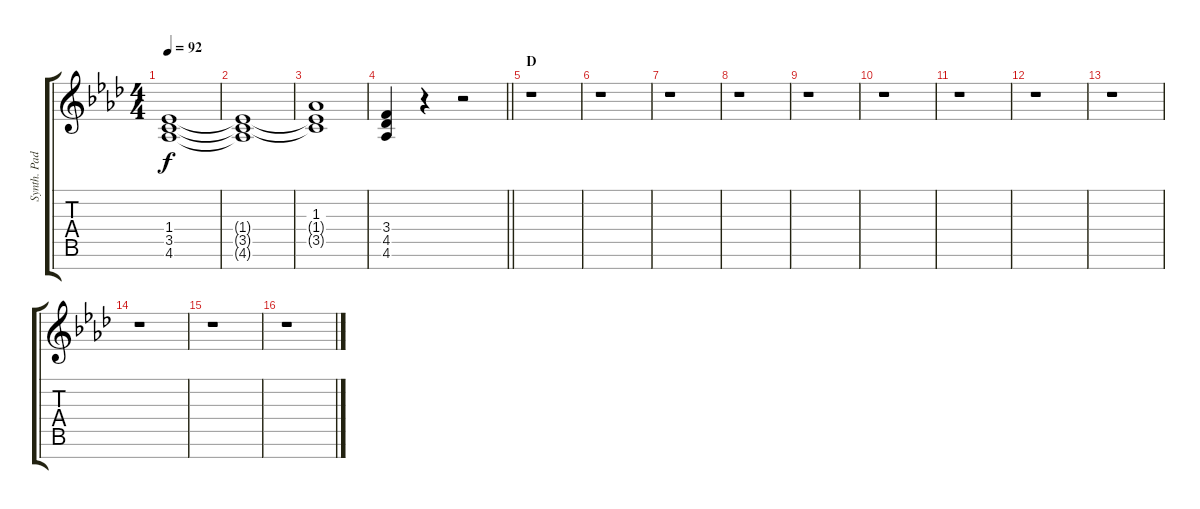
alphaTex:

\track ("Synth. Pad" "Synth. Pad") {instrument pad2warm}
\staff {score tabs}
\tuning (E5 B4 G4 D4 A3 E3 B2) {hide}
\ts (4 4)
\tempo 92
\clef g2
\ks ab
(1.4 3.5 4.6).1{dy f} |
(1.4{t} 3.5{t} 4.6{t}).1 |
(1.3 1.4{t} 3.5{t}).1 |
\barLineRight lightlight
(3.4 4.5 4.6).4 r.4 r.2 |
\section ("" "D")
r.1 |
r.1 |
r.1 |
r.1 |
r.1 |
r.1 |
r.1 |
r.1 |
r.1 |
r.1 |
r.1 |
r.1
